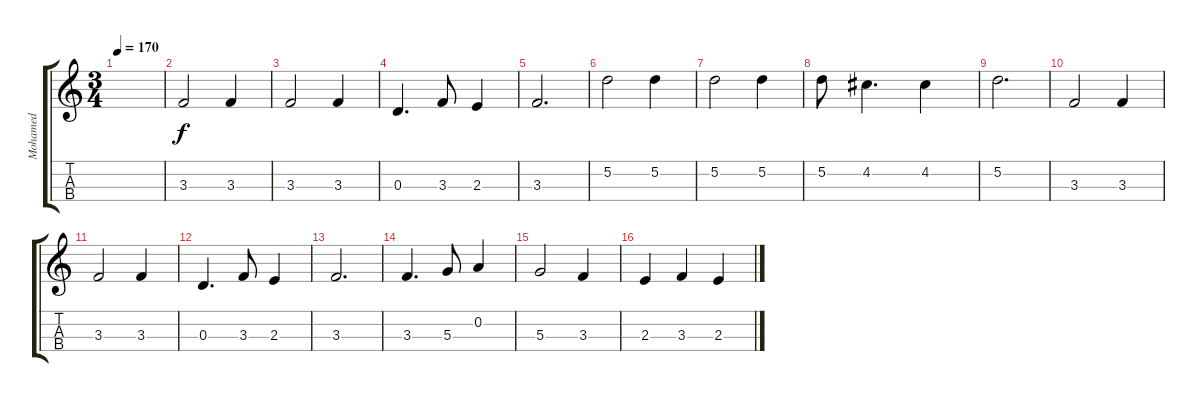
\track ("Mohamed" "Mohamed") {instrument violin}
\staff {score tabs}
\tuning (E5 A4 D4 G3) {hide}
\ts (3 4)
\tempo 170
\clef g2
\ks c
|
3.3.2 3.3.4 |
3.3.2 3.3.4 |
0.3.4{d} 3.3.8 2.3.4 |
3.3.2{d} |
5.2.2 5.2.4 |
5.2.2 5.2.4 |
5.2.8 4.2.4{d} 4.2.4 |
5.2.2{d} |
3.3.2 3.3.4 |
3.3.2 3.3.4 |
0.3.4{d} 3.3.8 2.3.4 |
3.3.2{d} |
3.3.4{d} 5.3.8 0.2.4 |
5.3.2 3.3.4 |
2.3.4 3.3.4 2.3.4
